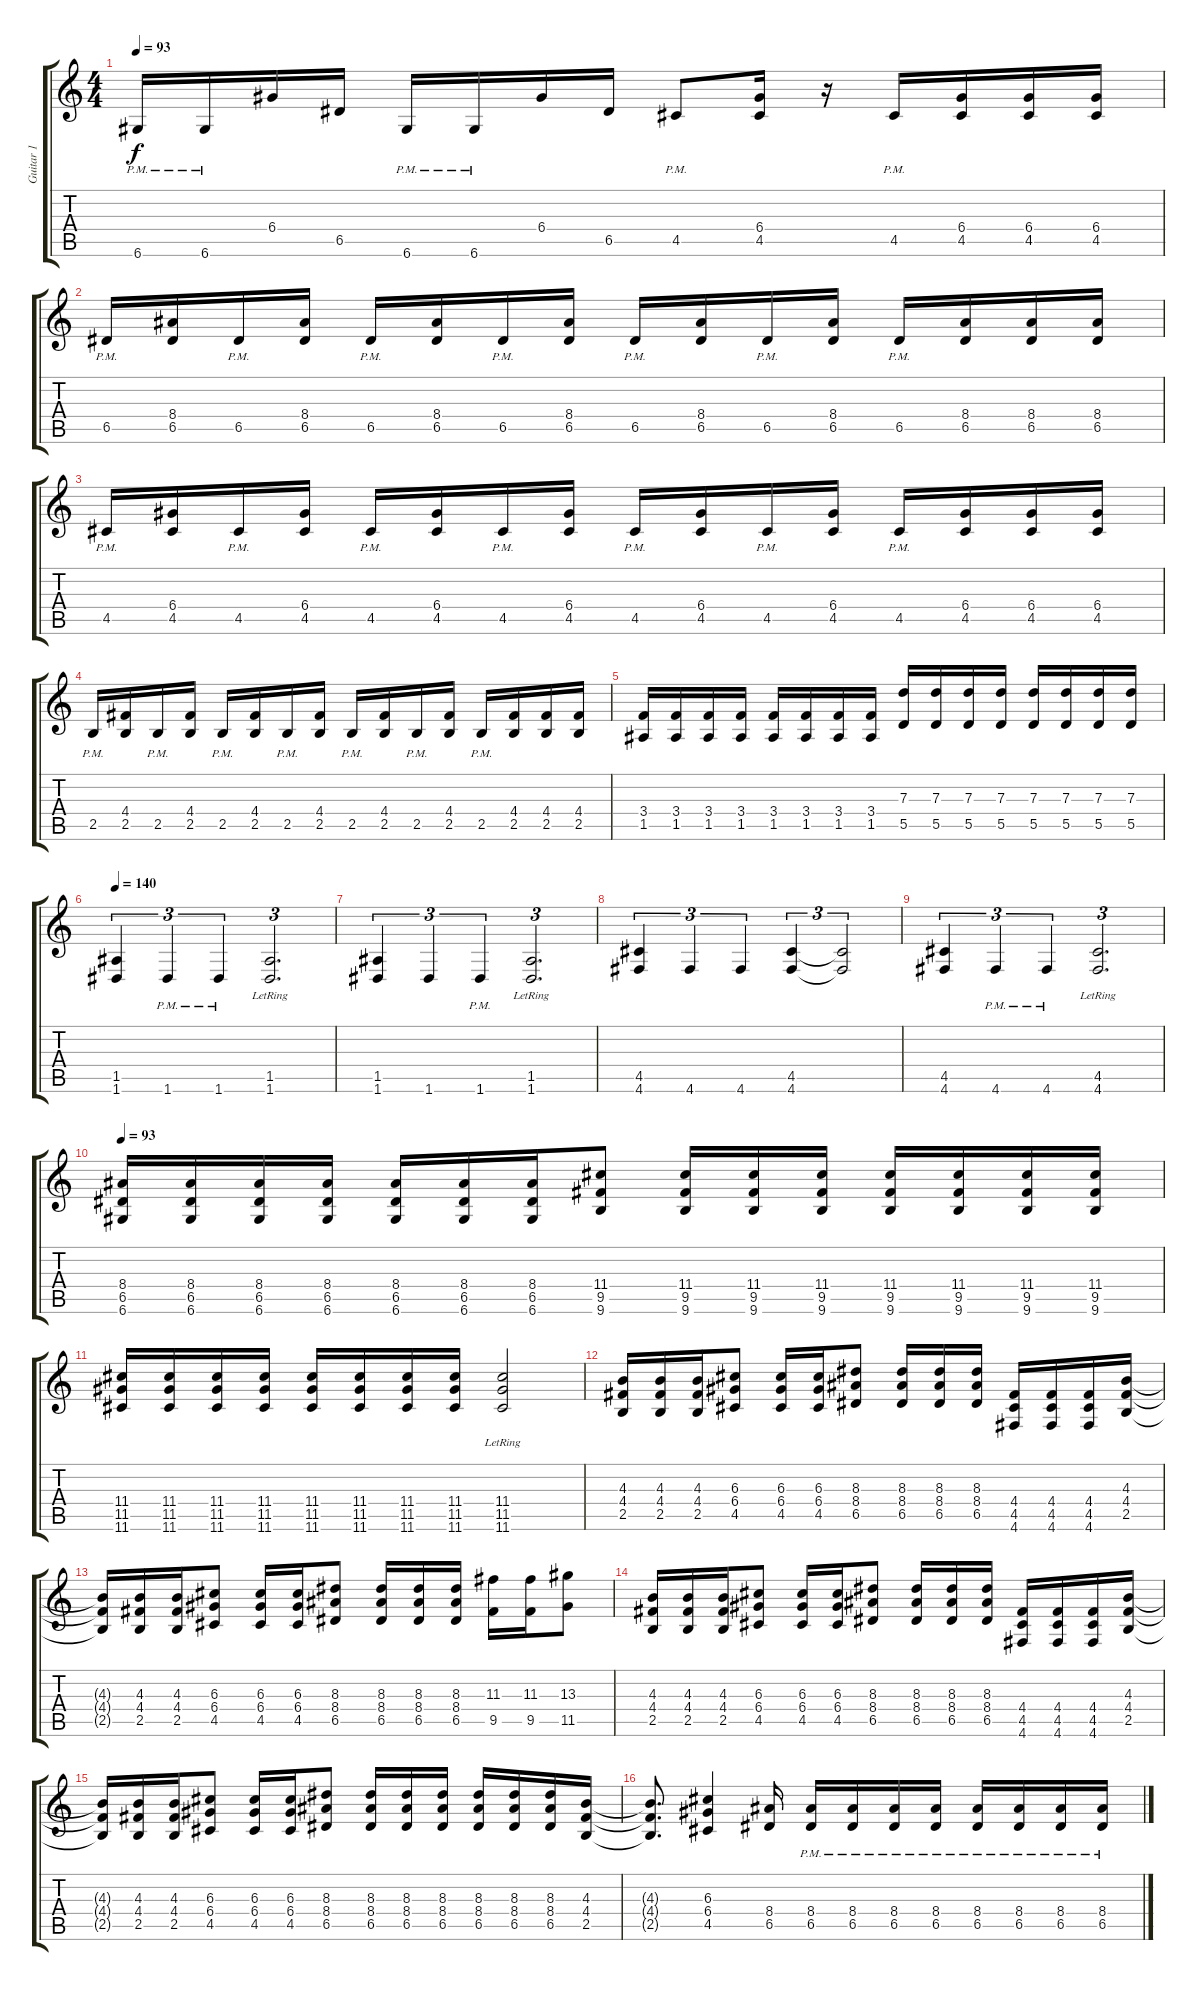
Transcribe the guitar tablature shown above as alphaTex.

\track ("Guitar 1" "Guitar 1") {instrument overdrivenguitar}
\staff {score tabs}
\tuning (E4 B3 G3 D3 A2 D2) {hide}
\ts (4 4)
\tempo 93
\clef g2
\ks c
6.6{pm}.16{dy f} 6.6{pm}.16 6.4.16 6.5.16 6.6{pm}.16 6.6{pm}.16 6.4.16 6.5.16 4.5{pm}.8 (6.4 4.5).16 r.16 4.5{pm}.16 (6.4 4.5).16 (6.4 4.5).16 (6.4 4.5).16 |
6.5{pm}.16 (8.4 6.5).16 6.5{pm}.16 (8.4 6.5).16 6.5{pm}.16 (8.4 6.5).16 6.5{pm}.16 (8.4 6.5).16 6.5{pm}.16 (8.4 6.5).16 6.5{pm}.16 (8.4 6.5).16 6.5{pm}.16 (8.4 6.5).16 (8.4 6.5).16 (8.4 6.5).16 |
4.5{pm}.16 (6.4 4.5).16 4.5{pm}.16 (6.4 4.5).16 4.5{pm}.16 (6.4 4.5).16 4.5{pm}.16 (6.4 4.5).16 4.5{pm}.16 (6.4 4.5).16 4.5{pm}.16 (6.4 4.5).16 4.5{pm}.16 (6.4 4.5).16 (6.4 4.5).16 (6.4 4.5).16 |
2.5{pm}.16 (4.4 2.5).16 2.5{pm}.16 (4.4 2.5).16 2.5{pm}.16 (4.4 2.5).16 2.5{pm}.16 (4.4 2.5).16 2.5{pm}.16 (4.4 2.5).16 2.5{pm}.16 (4.4 2.5).16 2.5{pm}.16 (4.4 2.5).16 (4.4 2.5).16 (4.4 2.5).16 |
(3.4 1.5).16 (3.4 1.5).16 (3.4 1.5).16 (3.4 1.5).16 (3.4 1.5).16 (3.4 1.5).16 (3.4 1.5).16 (3.4 1.5).16 (7.3 5.5).16 (7.3 5.5).16 (7.3 5.5).16 (7.3 5.5).16 (7.3 5.5).16 (7.3 5.5).16 (7.3 5.5).16 (7.3 5.5).16 |
\tempo 140
(1.5 1.6).4{tu (3 2)} 1.6{pm}.4{tu (3 2)} 1.6{pm}.4{tu (3 2)} (1.5 1.6{lr}).2{d tu (3 2)} |
(1.5 1.6).4{tu (3 2)} 1.6.4{tu (3 2)} 1.6{pm}.4{tu (3 2)} (1.5 1.6{lr}).2{d tu (3 2)} |
(4.5 4.6).4{tu (3 2)} 4.6.4{tu (3 2)} 4.6.4{tu (3 2)} (4.5 4.6).4{tu (3 2)} (4.5{t} 4.6{t}).2{tu (3 2)} |
(4.5 4.6).4{tu (3 2)} 4.6{pm}.4{tu (3 2)} 4.6{pm}.4{tu (3 2)} (4.5 4.6{lr}).2{d tu (3 2)} |
\tempo 93
(8.4 6.5 6.6).16 (8.4 6.5 6.6).16 (8.4 6.5 6.6).16 (8.4 6.5 6.6).16 (8.4 6.5 6.6).16 (8.4 6.5 6.6).16 (8.4 6.5 6.6).16 (11.4 9.5 9.6).8 (11.4 9.5 9.6).16 (11.4 9.5 9.6).16 (11.4 9.5 9.6).16 (11.4 9.5 9.6).16 (11.4 9.5 9.6).16 (11.4 9.5 9.6).16 (11.4 9.5 9.6).16 |
(11.4 11.5 11.6).16 (11.4 11.5 11.6).16 (11.4 11.5 11.6).16 (11.4 11.5 11.6).16 (11.4 11.5 11.6).16 (11.4 11.5 11.6).16 (11.4 11.5 11.6).16 (11.4 11.5 11.6).16 (11.4 11.5{lr} 11.6).2 |
(4.3 4.4 2.5).16 (4.3 4.4 2.5).16 (4.3 4.4 2.5).16 (6.3 6.4 4.5).8 (6.3 6.4 4.5).16 (6.3 6.4 4.5).16 (8.3 8.4 6.5).8 (8.3 8.4 6.5).16 (8.3 8.4 6.5).16 (8.3 8.4 6.5).16 (4.4 4.5 4.6).16 (4.4 4.5 4.6).16 (4.4 4.5 4.6).16 (4.3 4.4 2.5).16 |
(4.3{t} 4.4{t} 2.5{t}).16 (4.3 4.4 2.5).16 (4.3 4.4 2.5).16 (6.3 6.4 4.5).8 (6.3 6.4 4.5).16 (6.3 6.4 4.5).16 (8.3 8.4 6.5).8 (8.3 8.4 6.5).16 (8.3 8.4 6.5).16 (8.3 8.4 6.5).16 (11.3 9.5).16 (11.3 9.5).16 (13.3 11.5).8 |
(4.3 4.4 2.5).16 (4.3 4.4 2.5).16 (4.3 4.4 2.5).16 (6.3 6.4 4.5).8 (6.3 6.4 4.5).16 (6.3 6.4 4.5).16 (8.3 8.4 6.5).8 (8.3 8.4 6.5).16 (8.3 8.4 6.5).16 (8.3 8.4 6.5).16 (4.4 4.5 4.6).16 (4.4 4.5 4.6).16 (4.4 4.5 4.6).16 (4.3 4.4 2.5).16 |
(4.3{t} 4.4{t} 2.5{t}).16 (4.3 4.4 2.5).16 (4.3 4.4 2.5).16 (6.3 6.4 4.5).8 (6.3 6.4 4.5).16 (6.3 6.4 4.5).16 (8.3 8.4 6.5).8 (8.3 8.4 6.5).16 (8.3 8.4 6.5).16 (8.3 8.4 6.5).16 (8.3 8.4 6.5).16 (8.3 8.4 6.5).16 (8.3 8.4 6.5).16 (4.3 4.4 2.5).16 |
(4.3{t} 4.4{t} 2.5{t}).8{d} (6.3 6.4 4.5).4 (8.4 6.5).16 (8.4{pm} 6.5{pm}).16 (8.4{pm} 6.5{pm}).16 (8.4{pm} 6.5{pm}).16 (8.4{pm} 6.5{pm}).16 (8.4{pm} 6.5{pm}).16 (8.4{pm} 6.5{pm}).16 (8.4{pm} 6.5{pm}).16 (8.4{pm} 6.5{pm}).16
